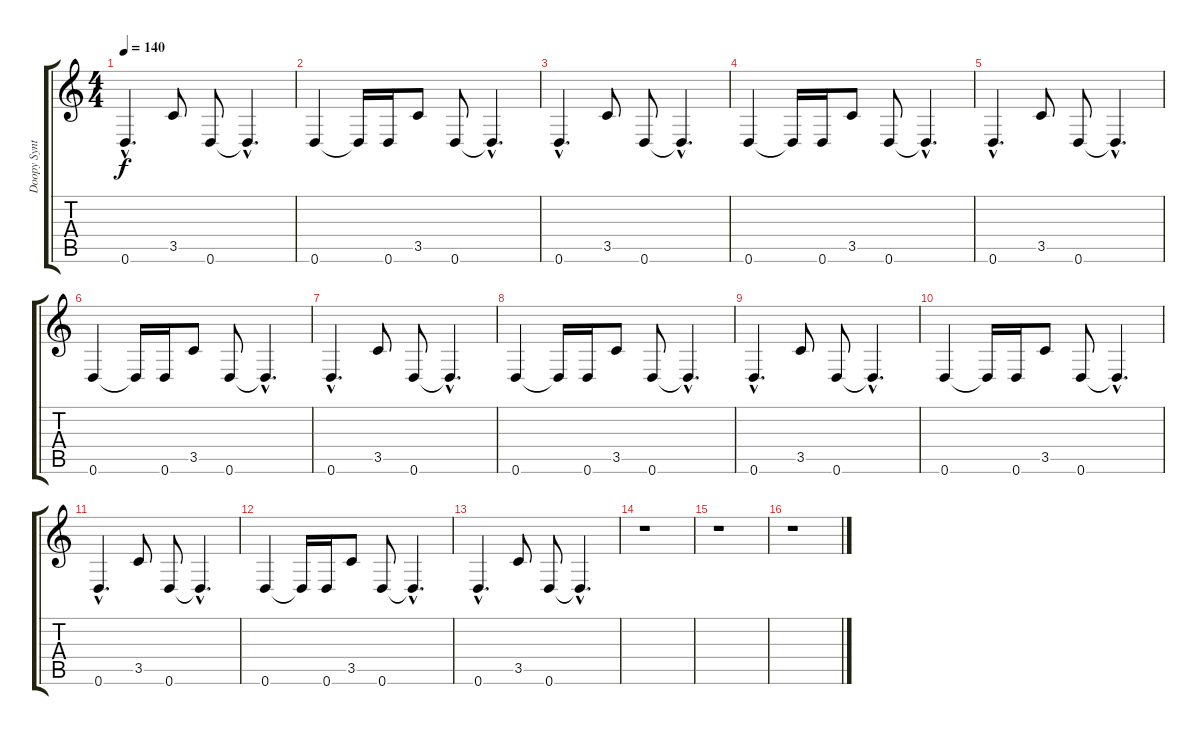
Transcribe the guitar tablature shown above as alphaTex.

\track ("Doopy Synth" "Doopy Synt") {instrument synthbass1}
\staff {score tabs}
\tuning (E4 B3 G3 D3 A2 D2) {hide}
\ts (4 4)
\tempo 140
\clef g2
\ks c
0.6{hac}.4{d dy f} 3.5.8 0.6.8 0.6{hac t}.4{d} |
0.6.4 0.6{t}.16 0.6.16 3.5.8 0.6.8 0.6{hac t}.4{d} |
0.6{hac}.4{d} 3.5.8 0.6.8 0.6{hac t}.4{d} |
0.6.4 0.6{t}.16 0.6.16 3.5.8 0.6.8 0.6{hac t}.4{d} |
0.6{hac}.4{d} 3.5.8 0.6.8 0.6{hac t}.4{d} |
0.6.4 0.6{t}.16 0.6.16 3.5.8 0.6.8 0.6{hac t}.4{d} |
0.6{hac}.4{d} 3.5.8 0.6.8 0.6{hac t}.4{d} |
0.6.4 0.6{t}.16 0.6.16 3.5.8 0.6.8 0.6{hac t}.4{d} |
0.6{hac}.4{d} 3.5.8 0.6.8 0.6{hac t}.4{d} |
0.6.4 0.6{t}.16 0.6.16 3.5.8 0.6.8 0.6{hac t}.4{d} |
0.6{hac}.4{d} 3.5.8 0.6.8 0.6{hac t}.4{d} |
0.6.4 0.6{t}.16 0.6.16 3.5.8 0.6.8 0.6{hac t}.4{d} |
0.6{hac}.4{d} 3.5.8 0.6.8 0.6{hac t}.4{d} |
r.1 |
r.1 |
r.1
